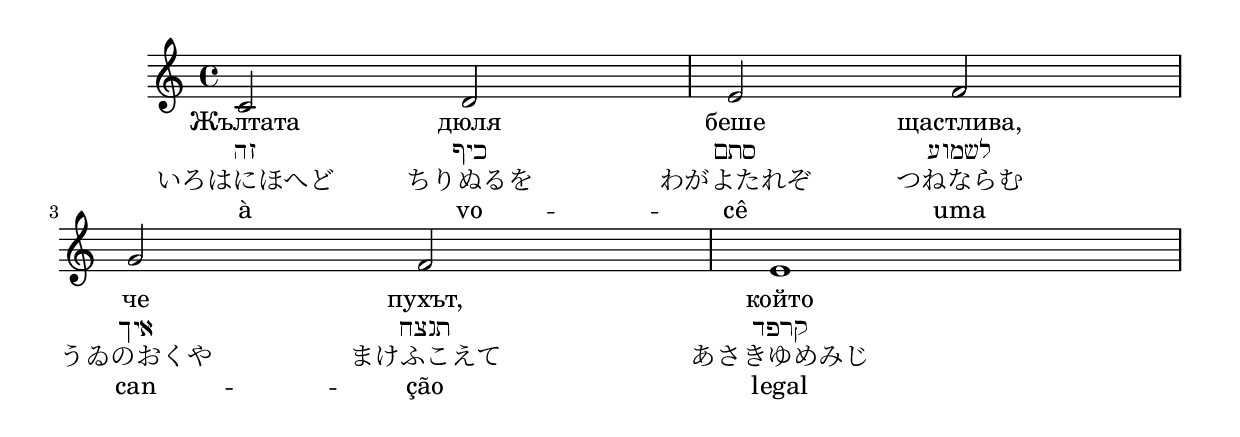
\version "2.19.82"

% Cyrillic font
bulgarian = \lyricmode {
  Жълтата дюля беше щастлива, че пухът, който цъфна, замръзна като гьон.
}
 
hebrew = \lyricmode {
  זה כיף סתם לשמוע איך תנצח קרפד עץ טוב בגן.
}

japanese = \lyricmode {
  いろはにほへど ちりぬるを
  わがよたれぞ  つねならむ
  うゐのおくや  まけふこえて
  あさきゆめみじ ゑひもせず
}

% "a legal song to you"
portuguese = \lyricmode {
  à vo -- cê uma can -- ção legal
}

\relative c' {
  c2 d
  e2 f
  g2 f
  e1
}
\addlyrics { \bulgarian }
\addlyrics { \hebrew }
\addlyrics { \japanese }
\addlyrics { \portuguese }